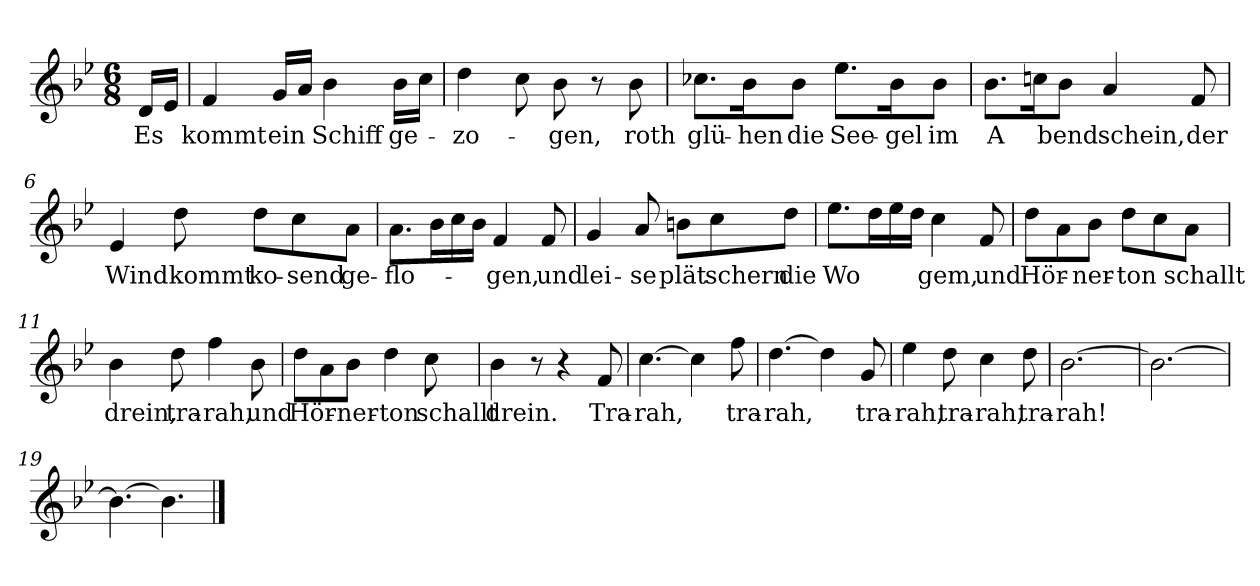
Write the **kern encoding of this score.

**kern	**text
*part1	*part1
*staff1	*staff1
*clefG2	*
*k[b-e-]	*
*M6/8	*
=1	=1
!	!LO:LY:b
16d/LL	Es
16e-/JJ	.
=2	=2
!	!LO:LY:b
4f/	kommt
!	!LO:LY:b
16g/LL	ein
16a/JJ	.
!	!LO:LY:b
4b-\	Schiff
!	!LO:LY:b
16b-\LL	ge-
16cc\JJ	.
=3	=3
!	!LO:LY:b
4dd\	-zo-
8cc\	.
!	!LO:LY:b
8b-\	-gen,
8r	.
!	!LO:LY:b
8b-\	roth
=4	=4
!	!LO:LY:b
8.cc-X\L	glü-
!	!LO:LY:b
16b-\K	-hen
!	!LO:LY:b
8b-\J	die
!	!LO:LY:b
8.ee-\L	See-
!	!LO:LY:b
16b-\K	-gel
!	!LO:LY:b
8b-\J	im
=5	=5
!	!LO:LY:b
8.b-\L	A
16ccn\K	.
!	!LO:LY:b
8b-\J	-bend
!	!LO:LY:b
4a/	schein,
!	!LO:LY:b
8f/	der
=6	=6
!	!LO:LY:b
4e-/	Wind
!	!LO:LY:b
8dd\	kommt
!	!LO:LY:b
8dd\L	ko-
!	!LO:LY:b
8cc\	-send
!	!LO:LY:b
8a\J	ge-
!!LO:LB:g=z
=7	=7
!	!LO:LY:b
8.a\L	-flo-
16b-\L	.
16cc\	.
16b-\JJ	.
!	!LO:LY:b
4f/	-gen,
!	!LO:LY:b
8f/	und
=8	=8
!	!LO:LY:b
4g/	lei-
!	!LO:LY:b
8a/	-se
!	!LO:LY:b
8bn\L	plät
!	!LO:LY:b
8cc\	schern
!	!LO:LY:b
8dd\J	die
=9	=9
!	!LO:LY:b
8.ee-\L	Wo
16dd\L	.
16ee-\	.
16dd\JJ	.
!	!LO:LY:b
4cc\	-gem,
!	!LO:LY:b
8f/	und
=10	=10
!	!LO:LY:b
8dd\L	Hör-
8a\	.
!	!LO:LY:b
8b-\J	-ner-
!	!LO:LY:b
8dd\L	-ton
8cc\	.
!	!LO:LY:b
8a\J	schallt
=11	=11
!	!LO:LY:b
4b-\	drein,
!	!LO:LY:b
8dd\	tra-
!	!LO:LY:b
4ff\	-rah,
!	!LO:LY:b
8b-\	und
!!LO:LB:g=z
=12	=12
!	!LO:LY:b
8dd\L	Hör-
8a\	.
!	!LO:LY:b
8b-\J	-ner-
!	!LO:LY:b
4dd\	-ton
!	!LO:LY:b
8cc\	schallt
=13	=13
!	!LO:LY:b
4b-\	drein.
8r	.
4r	.
!	!LO:LY:b
8f/	Tra-
=14	=14
!	!LO:LY:b
[4.cc\	-rah,
4cc\]	.
!	!LO:LY:b
8ff\	tra-
=15	=15
!	!LO:LY:b
[4.dd\	-rah,
4dd\]	.
!	!LO:LY:b
8g/	tra-
=16	=16
!	!LO:LY:b
4ee-\	-rah,
!	!LO:LY:b
8dd\	tra-
!	!LO:LY:b
4cc\	-rah,
!	!LO:LY:b
8dd\	tra-
=17	=17
!	!LO:LY:b
[2.b-\	-rah!
=18	=18
2.b-\_	.
=19	=19
4.b-\_	.
4.b-\]	.
==	==
*-	*-
